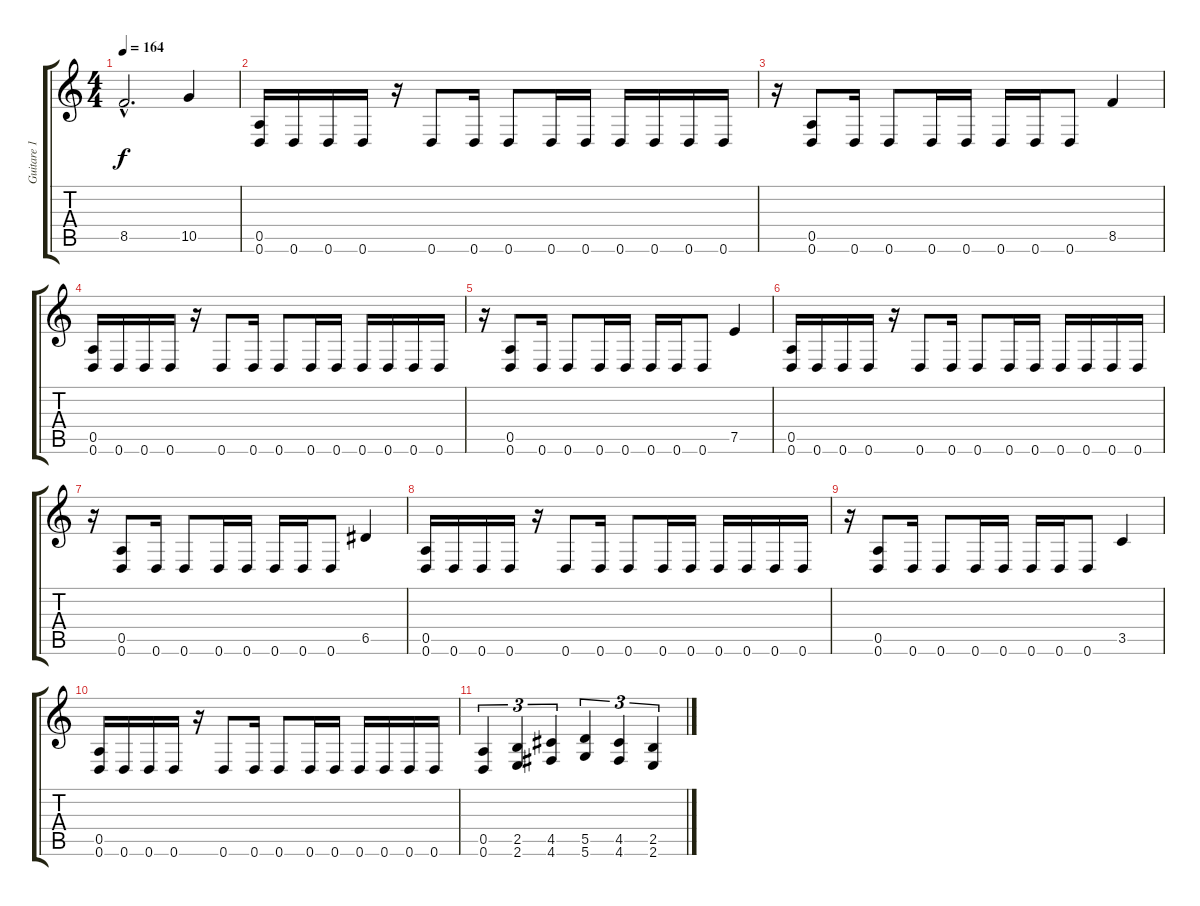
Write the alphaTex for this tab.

\track ("Guitare 1" "Guitare 1") {instrument distortionguitar}
\staff {score tabs}
\tuning (E4 B3 G3 D3 A2 D2) {hide}
\ts (4 4)
\tempo 164
\clef g2
\ks c
8.5{hac}.2{d dy f} 10.5.4 |
(0.5 0.6).16 0.6.16 0.6.16 0.6.16 r.16 0.6.8 0.6.16 0.6.8 0.6.16 0.6.16 0.6.16 0.6.16 0.6.16 0.6.16 |
r.16 (0.5 0.6).8 0.6.16 0.6.8 0.6.16 0.6.16 0.6.16 0.6.16 0.6.8 8.5.4 |
(0.5 0.6).16 0.6.16 0.6.16 0.6.16 r.16 0.6.8 0.6.16 0.6.8 0.6.16 0.6.16 0.6.16 0.6.16 0.6.16 0.6.16 |
r.16 (0.5 0.6).8 0.6.16 0.6.8 0.6.16 0.6.16 0.6.16 0.6.16 0.6.8 7.5.4 |
(0.5 0.6).16 0.6.16 0.6.16 0.6.16 r.16 0.6.8 0.6.16 0.6.8 0.6.16 0.6.16 0.6.16 0.6.16 0.6.16 0.6.16 |
r.16 (0.5 0.6).8 0.6.16 0.6.8 0.6.16 0.6.16 0.6.16 0.6.16 0.6.8 6.5.4 |
(0.5 0.6).16 0.6.16 0.6.16 0.6.16 r.16 0.6.8 0.6.16 0.6.8 0.6.16 0.6.16 0.6.16 0.6.16 0.6.16 0.6.16 |
r.16 (0.5 0.6).8 0.6.16 0.6.8 0.6.16 0.6.16 0.6.16 0.6.16 0.6.8 3.5.4 |
(0.5 0.6).16 0.6.16 0.6.16 0.6.16 r.16 0.6.8 0.6.16 0.6.8 0.6.16 0.6.16 0.6.16 0.6.16 0.6.16 0.6.16 |
(0.5 0.6).4{tu (3 2)} (2.5 2.6).4{tu (3 2)} (4.5 4.6).4{tu (3 2)} (5.5 5.6).4{tu (3 2)} (4.5 4.6).4{tu (3 2)} (2.5 2.6).4{tu (3 2)}
